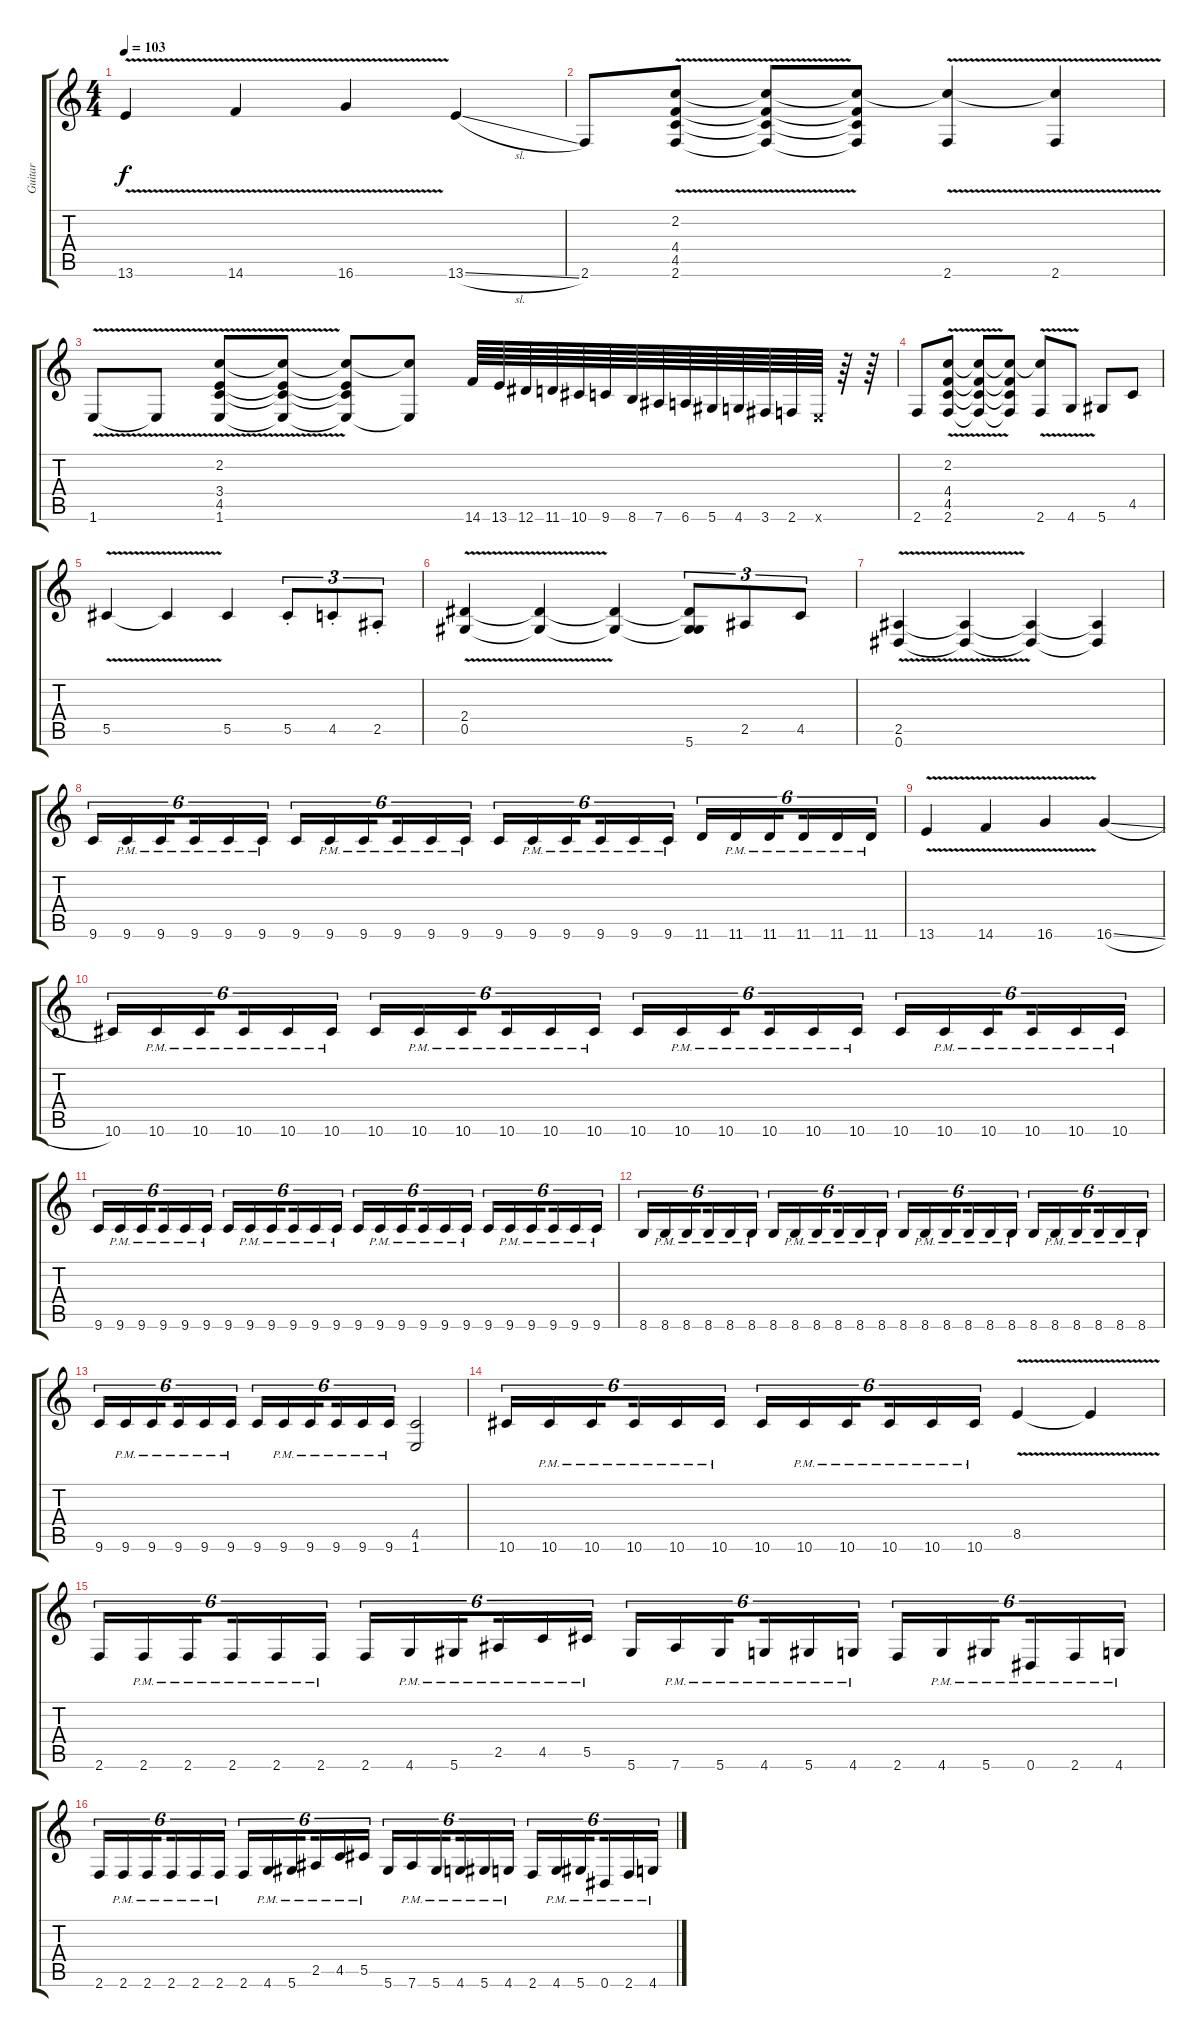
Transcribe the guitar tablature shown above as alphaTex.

\track ("Guitar" "Guitar") {instrument overdrivenguitar}
\staff {score tabs}
\tuning (Eb4 Bb3 Gb3 Db3 Ab2 Eb2) {hide}
\ts (4 4)
\tempo 103
\clef g2
\ks c
13.6{v}.4{dy f} 14.6{v}.4 16.6{v}.4 13.6{sl}.4 |
2.6.8 (2.2{v} 4.4{v} 4.5{v} 2.6{v}).8 (2.2{t} 4.4{t} 4.5{t} 2.6{t}).8 (2.2{t} 4.4{t} 4.5{t} 2.6{t}).8 (2.2{t} 2.6{v}).4 (2.2{t} 2.6{v}).4 |
1.6{v}.8 1.6{t}.8 (2.2{v} 3.4{v} 4.5{v} 1.6{v}).8 (2.2{t} 3.4{t} 4.5{t} 1.6{t}).8 (2.2{t} 3.4{t} 4.5{t} 1.6{t}).8 (2.2{t} 1.6{t}).8 14.6.64{instrument guitarfretnoise} 13.6.64 12.6.64 11.6.64 10.6.64 9.6.64 8.6.64 7.6.64 6.6.64 5.6.64 4.6.64 3.6.64 2.6.64 1.6{x}.64 r.64 r.64 |
2.6.8{instrument overdrivenguitar} (2.2{v} 4.4{v} 4.5{v} 2.6{v}).8 (2.2{t} 4.4{t} 4.5{t} 2.6{t}).8 (2.2{t} 4.4{t} 4.5{t} 2.6{t}).8 (2.2{t} 2.6{v}).8 4.6{v}.8 5.6.8 4.5.8 |
5.5{v}.4 5.5{t}.4 5.5.4 5.5{st}.8{tu (3 2)} 4.5{st}.8{tu (3 2)} 2.5{st}.8{tu (3 2)} |
(2.4{v} 0.5{v}).4 (2.4{t} 0.5{t}).4 (2.4{t} 0.5{t}).4 (2.4{t} 0.5{t} 5.6).8{tu (3 2)} 2.5.8{tu (3 2)} 4.5.8{tu (3 2)} |
(2.5{v} 0.6{v}).4 (2.5{t} 0.6{t}).4 (2.5{t} 0.6{t}).4 (2.5{t} 0.6{t}).4 |
9.6.16{tu (6 4)} 9.6{pm}.16{tu (6 4)} 9.6{pm}.16{tu (6 4) beam splitsecondary} 9.6{pm}.16{tu (6 4)} 9.6{pm}.16{tu (6 4)} 9.6{pm}.16{tu (6 4)} 9.6.16{tu (6 4)} 9.6{pm}.16{tu (6 4)} 9.6{pm}.16{tu (6 4) beam splitsecondary} 9.6{pm}.16{tu (6 4)} 9.6{pm}.16{tu (6 4)} 9.6{pm}.16{tu (6 4)} 9.6.16{tu (6 4)} 9.6{pm}.16{tu (6 4)} 9.6{pm}.16{tu (6 4) beam splitsecondary} 9.6{pm}.16{tu (6 4)} 9.6{pm}.16{tu (6 4)} 9.6{pm}.16{tu (6 4)} 11.6.16{tu (6 4)} 11.6{pm}.16{tu (6 4)} 11.6{pm}.16{tu (6 4) beam splitsecondary} 11.6{pm}.16{tu (6 4)} 11.6{pm}.16{tu (6 4)} 11.6{pm}.16{tu (6 4)} |
13.6{v}.4 14.6{v}.4 16.6{v}.4 16.6{sl}.4 |
10.6.16{tu (6 4)} 10.6{pm}.16{tu (6 4)} 10.6{pm}.16{tu (6 4) beam splitsecondary} 10.6{pm}.16{tu (6 4)} 10.6{pm}.16{tu (6 4)} 10.6{pm}.16{tu (6 4)} 10.6.16{tu (6 4)} 10.6{pm}.16{tu (6 4)} 10.6{pm}.16{tu (6 4) beam splitsecondary} 10.6{pm}.16{tu (6 4)} 10.6{pm}.16{tu (6 4)} 10.6{pm}.16{tu (6 4)} 10.6.16{tu (6 4)} 10.6{pm}.16{tu (6 4)} 10.6{pm}.16{tu (6 4) beam splitsecondary} 10.6{pm}.16{tu (6 4)} 10.6{pm}.16{tu (6 4)} 10.6{pm}.16{tu (6 4)} 10.6.16{tu (6 4)} 10.6{pm}.16{tu (6 4)} 10.6{pm}.16{tu (6 4) beam splitsecondary} 10.6{pm}.16{tu (6 4)} 10.6{pm}.16{tu (6 4)} 10.6{pm}.16{tu (6 4)} |
9.6.16{tu (6 4)} 9.6{pm}.16{tu (6 4)} 9.6{pm}.16{tu (6 4) beam splitsecondary} 9.6{pm}.16{tu (6 4)} 9.6{pm}.16{tu (6 4)} 9.6{pm}.16{tu (6 4)} 9.6.16{tu (6 4)} 9.6{pm}.16{tu (6 4)} 9.6{pm}.16{tu (6 4) beam splitsecondary} 9.6{pm}.16{tu (6 4)} 9.6{pm}.16{tu (6 4)} 9.6{pm}.16{tu (6 4)} 9.6.16{tu (6 4)} 9.6{pm}.16{tu (6 4)} 9.6{pm}.16{tu (6 4) beam splitsecondary} 9.6{pm}.16{tu (6 4)} 9.6{pm}.16{tu (6 4)} 9.6{pm}.16{tu (6 4)} 9.6.16{tu (6 4)} 9.6{pm}.16{tu (6 4)} 9.6{pm}.16{tu (6 4) beam splitsecondary} 9.6{pm}.16{tu (6 4)} 9.6{pm}.16{tu (6 4)} 9.6{pm}.16{tu (6 4)} |
8.6.16{tu (6 4)} 8.6{pm}.16{tu (6 4)} 8.6{pm}.16{tu (6 4) beam splitsecondary} 8.6{pm}.16{tu (6 4)} 8.6{pm}.16{tu (6 4)} 8.6{pm}.16{tu (6 4)} 8.6.16{tu (6 4)} 8.6{pm}.16{tu (6 4)} 8.6{pm}.16{tu (6 4) beam splitsecondary} 8.6{pm}.16{tu (6 4)} 8.6{pm}.16{tu (6 4)} 8.6{pm}.16{tu (6 4)} 8.6.16{tu (6 4)} 8.6{pm}.16{tu (6 4)} 8.6{pm}.16{tu (6 4) beam splitsecondary} 8.6{pm}.16{tu (6 4)} 8.6{pm}.16{tu (6 4)} 8.6{pm}.16{tu (6 4)} 8.6.16{tu (6 4)} 8.6{pm}.16{tu (6 4)} 8.6{pm}.16{tu (6 4) beam splitsecondary} 8.6{pm}.16{tu (6 4)} 8.6{pm}.16{tu (6 4)} 8.6{pm}.16{tu (6 4)} |
9.6.16{tu (6 4)} 9.6{pm}.16{tu (6 4)} 9.6{pm}.16{tu (6 4) beam splitsecondary} 9.6{pm}.16{tu (6 4)} 9.6{pm}.16{tu (6 4)} 9.6{pm}.16{tu (6 4)} 9.6.16{tu (6 4)} 9.6{pm}.16{tu (6 4)} 9.6{pm}.16{tu (6 4) beam splitsecondary} 9.6{pm}.16{tu (6 4)} 9.6{pm}.16{tu (6 4)} 9.6{pm}.16{tu (6 4)} (4.5 1.6).2 |
10.6.16{tu (6 4)} 10.6{pm}.16{tu (6 4)} 10.6{pm}.16{tu (6 4) beam splitsecondary} 10.6{pm}.16{tu (6 4)} 10.6{pm}.16{tu (6 4)} 10.6{pm}.16{tu (6 4)} 10.6.16{tu (6 4)} 10.6{pm}.16{tu (6 4)} 10.6{pm}.16{tu (6 4) beam splitsecondary} 10.6{pm}.16{tu (6 4)} 10.6{pm}.16{tu (6 4)} 10.6{pm}.16{tu (6 4)} 8.5{v}.4 8.5{t}.4 |
2.6.16{tu (6 4)} 2.6{pm}.16{tu (6 4)} 2.6{pm}.16{tu (6 4) beam splitsecondary} 2.6{pm}.16{tu (6 4)} 2.6{pm}.16{tu (6 4)} 2.6{pm}.16{tu (6 4)} 2.6.16{tu (6 4)} 4.6{pm}.16{tu (6 4)} 5.6{pm}.16{tu (6 4) beam splitsecondary} 2.5{pm}.16{tu (6 4)} 4.5{pm}.16{tu (6 4)} 5.5{pm}.16{tu (6 4)} 5.6.16{tu (6 4)} 7.6{pm}.16{tu (6 4)} 5.6{pm}.16{tu (6 4) beam splitsecondary} 4.6{pm}.16{tu (6 4)} 5.6{pm}.16{tu (6 4)} 4.6{pm}.16{tu (6 4)} 2.6.16{tu (6 4)} 4.6{pm}.16{tu (6 4)} 5.6{pm}.16{tu (6 4) beam splitsecondary} 0.6{pm}.16{tu (6 4)} 2.6{pm}.16{tu (6 4)} 4.6{pm}.16{tu (6 4)} |
2.6.16{tu (6 4)} 2.6{pm}.16{tu (6 4)} 2.6{pm}.16{tu (6 4) beam splitsecondary} 2.6{pm}.16{tu (6 4)} 2.6{pm}.16{tu (6 4)} 2.6{pm}.16{tu (6 4)} 2.6.16{tu (6 4)} 4.6{pm}.16{tu (6 4)} 5.6{pm}.16{tu (6 4) beam splitsecondary} 2.5{pm}.16{tu (6 4)} 4.5{pm}.16{tu (6 4)} 5.5{pm}.16{tu (6 4)} 5.6.16{tu (6 4)} 7.6{pm}.16{tu (6 4)} 5.6{pm}.16{tu (6 4) beam splitsecondary} 4.6{pm}.16{tu (6 4)} 5.6{pm}.16{tu (6 4)} 4.6{pm}.16{tu (6 4)} 2.6.16{tu (6 4)} 4.6{pm}.16{tu (6 4)} 5.6{pm}.16{tu (6 4) beam splitsecondary} 0.6{pm}.16{tu (6 4)} 2.6{pm}.16{tu (6 4)} 4.6{pm}.16{tu (6 4)}
